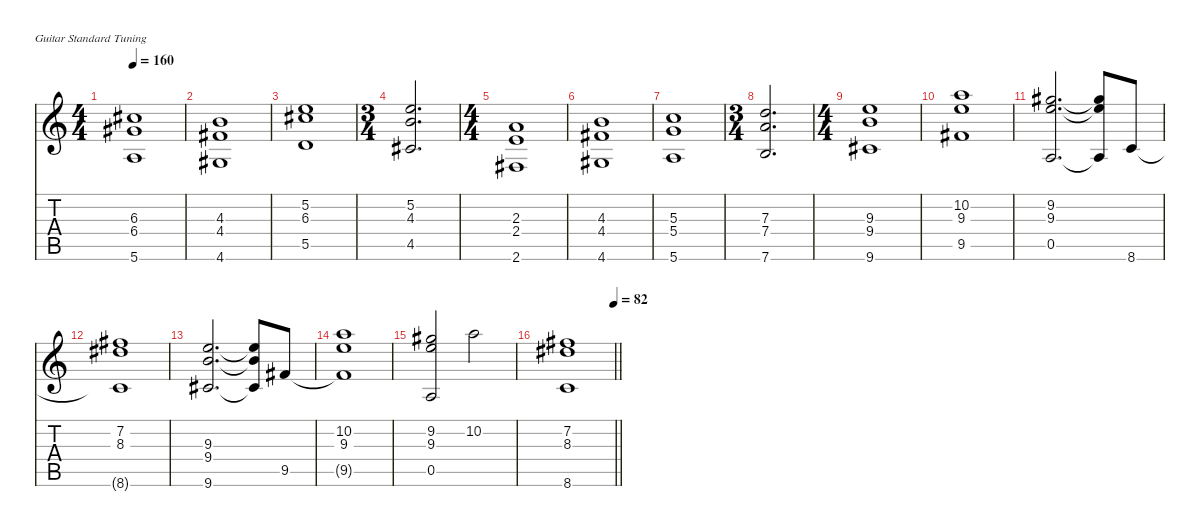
\defaultSystemsLayout 4
\hideDynamics
\bracketExtendMode nobrackets
\singleTrackTrackNamePolicy hidden
\multiTrackTrackNamePolicy hidden
\firstSystemTrackNameMode fullname
\firstSystemTrackNameOrientation horizontal
\otherSystemsTrackNameOrientation horizontal
\track ("Clean 1" "el.guit.") {instrument electricguitarclean}
\staff {score tabs}
\tuning (E4 B3 G3 D3 A2 E2)
\ts (4 4)
\beaming (8 2 2 2 2)
\tempo 160
\clef g2
\ks c
(6.3{acc #} 6.4{acc #} 5.6).1{dy f beam Up} |
(4.3 4.4{acc #} 4.6{acc #}).1{beam Up} |
(5.2 6.3{acc #} 5.5).1{beam Up} |
\ts (3 4)
\beaming (8 3 1 1 1)
(5.2 4.3 4.5{acc #}).2{d beam Up} |
\ts (4 4)
\beaming (8 2 2 2 2)
(2.3 2.4 2.6{acc #}).1{beam Up} |
(4.3 4.4{acc #} 4.6{acc #}).1{beam Up} |
(5.3 5.4 5.6).1{beam Up} |
\ts (3 4)
\beaming (8 3 1 1 1)
(7.3 7.4 7.6).2{d beam Up} |
\ts (4 4)
\beaming (8 2 2 2 2)
(9.3 9.4 9.6{acc #}).1{beam Up} |
(10.2 9.3 9.5{acc #}).1{beam Down} |
(9.2{acc #} 9.3 0.5).2{d beam Up} (9.2{t acc #} 9.3{t} 0.5{t}).8{beam Up} 8.6.8{beam Up} |
(7.2{acc #} 8.3{acc #} 8.6{t}).1{beam Up} |
(9.3 9.4 9.6{acc #}).2{d beam Up} (9.3{t} 9.4{t} 9.6{t acc #}).8{beam Up} 9.5{acc #}.8{beam Up} |
(10.2 9.3 9.5{t acc #}).1{beam Down} |
(9.2{acc #} 9.3 0.5).2{beam Up} 10.2.2{beam Down} |
\tempo (82 1)
\barLineRight lightlight
(7.2{acc #} 8.3{acc #} 8.6).1{beam Up}
